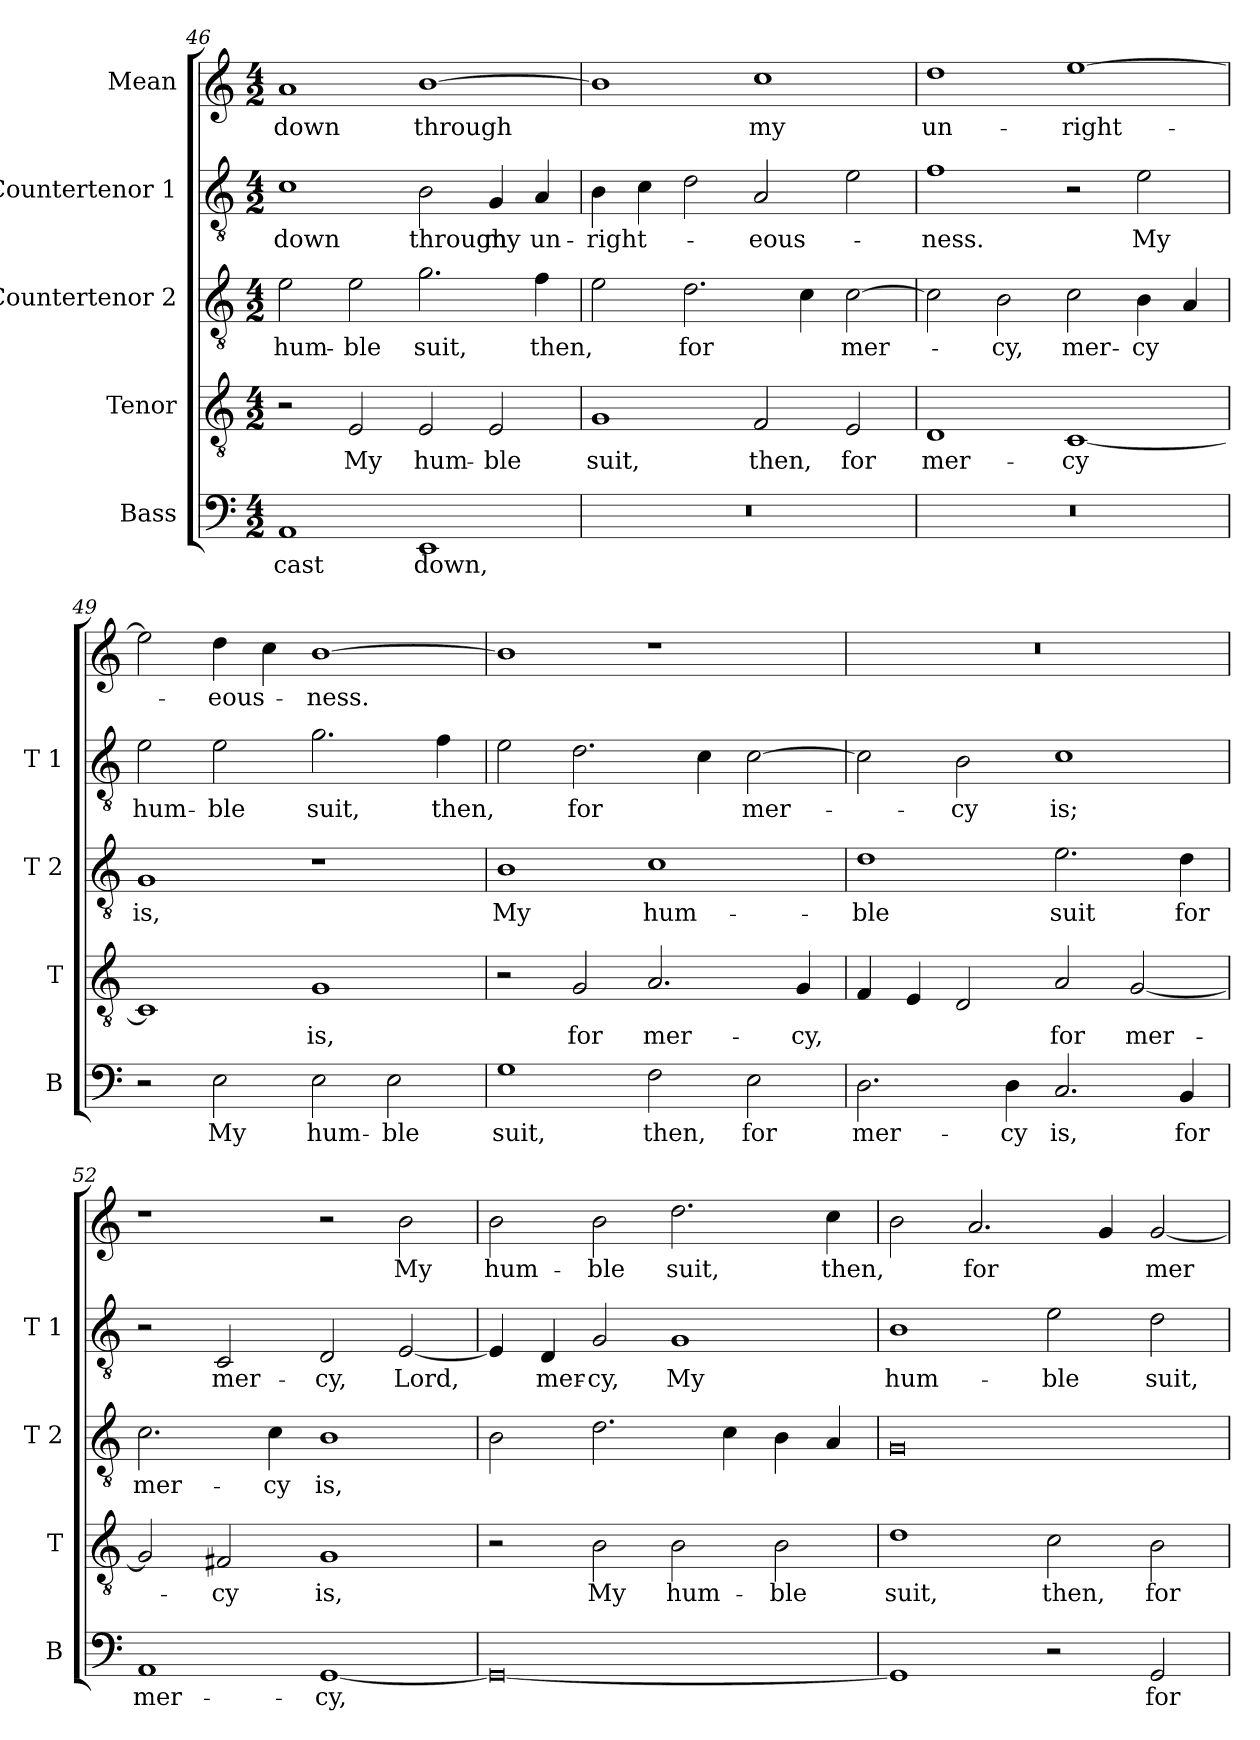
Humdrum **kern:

**kern	**text	**kern	**text	**kern	**text	**kern	**text	**kern	**text
*part5	*part5	*part4	*part4	*part3	*part3	*part2	*part2	*part1	*part1
*staff5	*staff5	*staff4	*staff4	*staff3	*staff3	*staff2	*staff2	*staff1	*staff1
*I"Bass	*	*I"Tenor	*	*I"Countertenor 2	*	*I"Countertenor 1	*	*I"Mean	*
*I'B	*	*I'T	*	*I'T 2	*	*I'T 1	*	*	*
*clefF4	*	*clefGv2	*	*clefGv2	*	*clefGv2	*	*clefG2	*
*k[]	*	*k[]	*	*k[]	*	*k[]	*	*k[]	*
*C:	*	*C:	*	*C:	*	*C:	*	*C:	*
*M4/2	*	*M4/2	*	*M4/2	*	*M4/2	*	*M4/2	*
=46	=46	=46	=46	=46	=46	=46	=46	=46	=46
!	!LO:LY:b	!	!	!	!LO:LY:b	!	!LO:LY:b	!	!LO:LY:b
1AA	cast	2r	.	2e\	hum-	1c	down	1a	down
!	!	!	!LO:LY:b	!	!LO:LY:b	!	!	!	!
.	.	2E/	My	2e\	-ble	.	.	.	.
!	!LO:LY:b	!	!LO:LY:b	!	!LO:LY:b	!	!LO:LY:b	!	!LO:LY:b
1EE	down,	2E/	hum-	2.g\	suit,	2B\	through	[1b	through
!	!	!	!LO:LY:b	!	!	!	!LO:LY:b	!	!
.	.	2E/	-ble	.	.	4G/	my	.	.
!	!	!	!	!	!LO:LY:b	!	!LO:LY:b	!	!
.	.	.	.	4f\	then,	4A/	un-	.	.
=47	=47	=47	=47	=47	=47	=47	=47	=47	=47
!	!	!	!LO:LY:b	!	!	!	!LO:LY:b	!	!
0r	.	1G	suit,	2e\	.	4B\	-right-	1b]	.
.	.	.	.	.	.	4c\	.	.	.
!	!	!	!	!	!LO:LY:b	!	!	!	!
.	.	.	.	2.d\	for	2d\	.	.	.
!	!	!	!LO:LY:b	!	!	!	!LO:LY:b	!	!LO:LY:b
.	.	2F/	then,	.	.	2A/	-eous-	1cc	my
.	.	.	.	4c\	.	.	.	.	.
!	!	!	!LO:LY:b	!	!LO:LY:b	!	!	!	!
.	.	2E/	for	[2c\	mer-	2e\	.	.	.
=48	=48	=48	=48	=48	=48	=48	=48	=48	=48
!	!	!	!LO:LY:b	!	!	!	!LO:LY:b	!	!LO:LY:b
0r	.	1D	mer-	2c\]	.	1f	-ness.	1dd	un-
!	!	!	!	!	!LO:LY:b	!	!	!	!
.	.	.	.	2B\	-cy,	.	.	.	.
!	!	!	!LO:LY:b	!	!LO:LY:b	!	!	!	!LO:LY:b
.	.	[1C	-cy	2c\	mer-	2r	.	[1ee	-right-
!	!	!	!	!	!LO:LY:b	!	!LO:LY:b	!	!
.	.	.	.	4B\	-cy	2e\	My	.	.
.	.	.	.	4A/	.	.	.	.	.
!!LO:PB:g=z
=49	=49	=49	=49	=49	=49	=49	=49	=49	=49
!	!	!	!	!	!LO:LY:b	!	!LO:LY:b	!	!
2r	.	1C]	.	1G	is,	2e\	hum-	2ee\]	.
!	!LO:LY:b	!	!	!	!	!	!LO:LY:b	!	!LO:LY:b
2E\	My	.	.	.	.	2e\	-ble	4dd\	-eous-
.	.	.	.	.	.	.	.	4cc\	.
!	!LO:LY:b	!	!LO:LY:b	!	!	!	!LO:LY:b	!	!LO:LY:b
2E\	hum-	1G	is,	1r	.	2.g\	suit,	[1b	-ness.
!	!LO:LY:b	!	!	!	!	!	!	!	!
2E\	-ble	.	.	.	.	.	.	.	.
!	!	!	!	!	!	!	!LO:LY:b	!	!
.	.	.	.	.	.	4f\	then,	.	.
=50	=50	=50	=50	=50	=50	=50	=50	=50	=50
!	!LO:LY:b	!	!	!	!LO:LY:b	!	!	!	!
1G	suit,	2r	.	1B	My	2e\	.	1b]	.
!	!	!	!LO:LY:b	!	!	!	!LO:LY:b	!	!
.	.	2G/	for	.	.	2.d\	for	.	.
!	!LO:LY:b	!	!LO:LY:b	!	!LO:LY:b	!	!	!	!
2F\	then,	2.A/	mer-	1c	hum-	.	.	1r	.
.	.	.	.	.	.	4c\	.	.	.
!	!LO:LY:b	!	!	!	!	!	!LO:LY:b	!	!
2E\	for	.	.	.	.	[2c\	mer-	.	.
!	!	!	!LO:LY:b	!	!	!	!	!	!
.	.	4G/	-cy,	.	.	.	.	.	.
=51	=51	=51	=51	=51	=51	=51	=51	=51	=51
!	!LO:LY:b	!	!	!	!LO:LY:b	!	!	!	!
2.D\	mer-	4F/	.	1d	-ble	2c\]	.	0r	.
.	.	4E/	.	.	.	.	.	.	.
!	!	!	!	!	!	!	!LO:LY:b	!	!
.	.	2D/	.	.	.	2B\	-cy	.	.
!	!LO:LY:b	!	!	!	!	!	!	!	!
4D\	-cy	.	.	.	.	.	.	.	.
!	!LO:LY:b	!	!LO:LY:b	!	!LO:LY:b	!	!LO:LY:b	!	!
2.C/	is,	2A/	for	2.e\	suit	1c	is;	.	.
!	!	!	!LO:LY:b	!	!	!	!	!	!
.	.	[2G/	mer-	.	.	.	.	.	.
!	!LO:LY:b	!	!	!	!LO:LY:b	!	!	!	!
4BB/	for	.	.	4d\	for	.	.	.	.
=52	=52	=52	=52	=52	=52	=52	=52	=52	=52
!	!LO:LY:b	!	!	!	!LO:LY:b	!	!	!	!
1AA	mer-	2G/]	.	2.c\	mer-	2r	.	1r	.
!	!	!	!LO:LY:b	!	!	!	!LO:LY:b	!	!
.	.	2F#X/	-cy	.	.	2C/	mer-	.	.
!	!	!	!	!	!LO:LY:b	!	!	!	!
.	.	.	.	4c\	-cy	.	.	.	.
!	!LO:LY:b	!	!LO:LY:b	!	!LO:LY:b	!	!LO:LY:b	!	!
[1GG	-cy,	1G	is,	1B	is,	2D/	-cy,	2r	.
!	!	!	!	!	!	!	!LO:LY:b	!	!LO:LY:b
.	.	.	.	.	.	[2E/	Lord,	2b\	My
!!LO:LB:g=z
=53	=53	=53	=53	=53	=53	=53	=53	=53	=53
!	!	!	!	!	!	!	!	!	!LO:LY:b
0GG_	.	2r	.	2B\	.	4E/]	.	2b\	hum-
!	!	!	!	!	!	!	!LO:LY:b	!	!
.	.	.	.	.	.	4D/	mer-	.	.
!	!	!	!LO:LY:b	!	!	!	!LO:LY:b	!	!LO:LY:b
.	.	2B\	My	2.d\	.	2G/	-cy,	2b\	-ble
!	!	!	!LO:LY:b	!	!	!	!LO:LY:b	!	!LO:LY:b
.	.	2B\	hum-	.	.	1G	My	2.dd\	suit,
.	.	.	.	4c\	.	.	.	.	.
!	!	!	!LO:LY:b	!	!	!	!	!	!
.	.	2B\	-ble	4B\	.	.	.	.	.
!	!	!	!	!	!	!	!	!	!LO:LY:b
.	.	.	.	4A/	.	.	.	4cc\	then,
=54	=54	=54	=54	=54	=54	=54	=54	=54	=54
!	!	!	!LO:LY:b	!	!	!	!LO:LY:b	!	!
1GG]	.	1d	suit,	0G	.	1B	hum-	2b\	.
!	!	!	!	!	!	!	!	!	!LO:LY:b
.	.	.	.	.	.	.	.	2.a/	for
!	!	!	!LO:LY:b	!	!	!	!LO:LY:b	!	!
2r	.	2c\	then,	.	.	2e\	-ble	.	.
.	.	.	.	.	.	.	.	4g/	.
!	!LO:LY:b	!	!LO:LY:b	!	!	!	!LO:LY:b	!	!LO:LY:b
2GG/	for	2B\	for	.	.	2d\	suit,	[2g/	mer-
=	=	=	=	=	=	=	=	=	=
*-	*-	*-	*-	*-	*-	*-	*-	*-	*-
